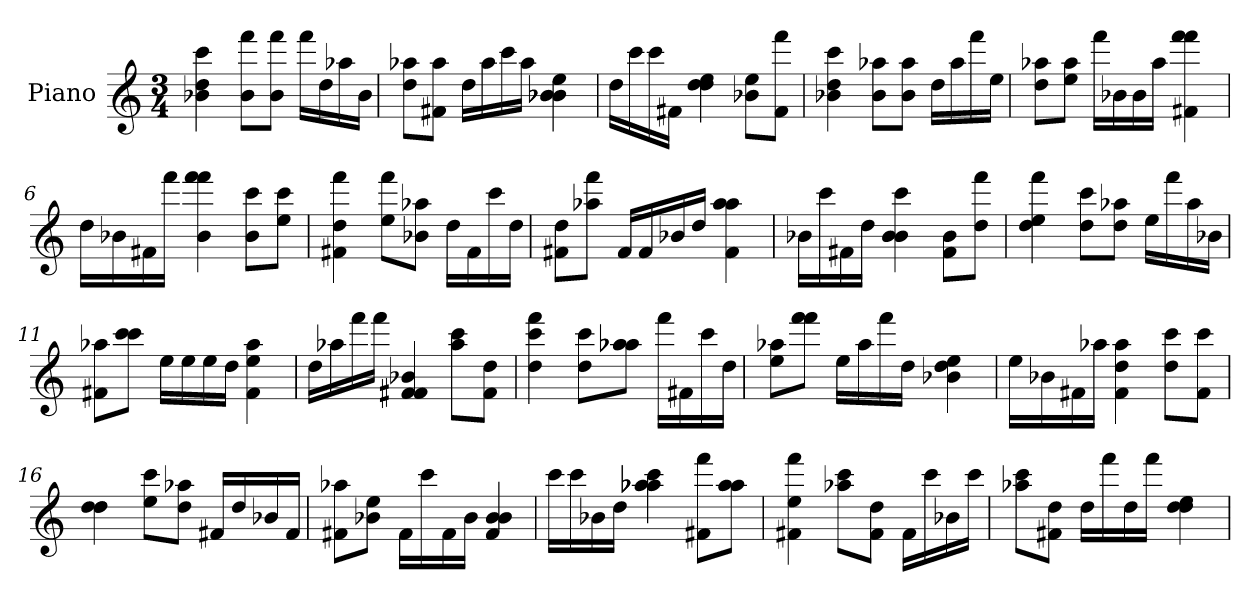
**kern
*part1
*staff1
*I"Piano
*I'Pno
*M3/4
=1
4dd 4ccc 4b-
8b- 8fffL
8fff 8b-J
16fffLL
16dd
16aa-
16b-JJ
=2
8aa- 8ddL
8aa- 8f#J
16ddLL
16aa-
16ccc
16aa-JJ
4b- 4ee 4b-
=3
16ddLL
16ccc
16ccc
16f#JJ
4dd 4dd 4ee
8b- 8eeL
8fff 8f#J
=4
4dd 4b- 4ccc
8aa- 8b-L
8aa- 8b-J
16ddLL
16aa-
16fff
16eeJJ
=5
8dd 8aa-L
8ee 8aa-J
16fffLL
16b-
16b-
16aa-JJ
4f# 4fff 4fff
=6
16ddLL
16b-
16f#
16fffJJ
4fff 4b- 4fff
8b- 8cccL
8ee 8cccJ
=7
4fff 4dd 4f#
8ee 8fffL
8aa- 8b-J
16ddLL
16f#
16ccc
16ddJJ
=8
8dd 8f#L
8aa- 8fffJ
16f#LL
16f#
16b-
16ddJJ
4f# 4aa- 4aa-
=9
16b-LL
16ccc
16f#
16ddJJ
4b- 4b- 4ccc
8b- 8f#L
8dd 8fffJ
=10
4dd 4ee 4fff
8dd 8cccL
8dd 8aa-J
16eeLL
16fff
16aa-
16b-JJ
=11
8aa- 8f#L
8ccc 8cccJ
16eeLL
16ee
16ee
16ddJJ
4f# 4aa- 4ee
=12
16ddLL
16aa-
16fff
16fffJJ
4f# 4f# 4b-
8aa- 8cccL
8f# 8ddJ
=13
4ccc 4dd 4fff
8dd 8cccL
8aa- 8aa-J
16fffLL
16f#
16ccc
16ddJJ
=14
8aa- 8eeL
8fff 8fffJ
16eeLL
16aa-
16fff
16ddJJ
4dd 4ee 4b-
=15
16eeLL
16b-
16f#
16aa-JJ
4dd 4f# 4aa-
8dd 8cccL
8ccc 8f#J
=16
4dd 4dd 4dd
8ccc 8eeL
8aa- 8ddJ
16f#LL
16dd
16b-
16f#JJ
=17
8f# 8aa-L
8b- 8eeJ
16f#LL
16ccc
16f#
16b-JJ
4f# 4b- 4b-
=18
16cccLL
16ccc
16b-
16ddJJ
4ccc 4aa- 4aa-
8fff 8f#L
8aa- 8aa-J
=19
4f# 4fff 4ee
8aa- 8cccL
8dd 8f#J
16f#LL
16ccc
16b-
16cccJJ
=20
8aa- 8cccL
8dd 8f#J
16ddLL
16fff
16dd
16fffJJ
4dd 4dd 4ee
=
*-
